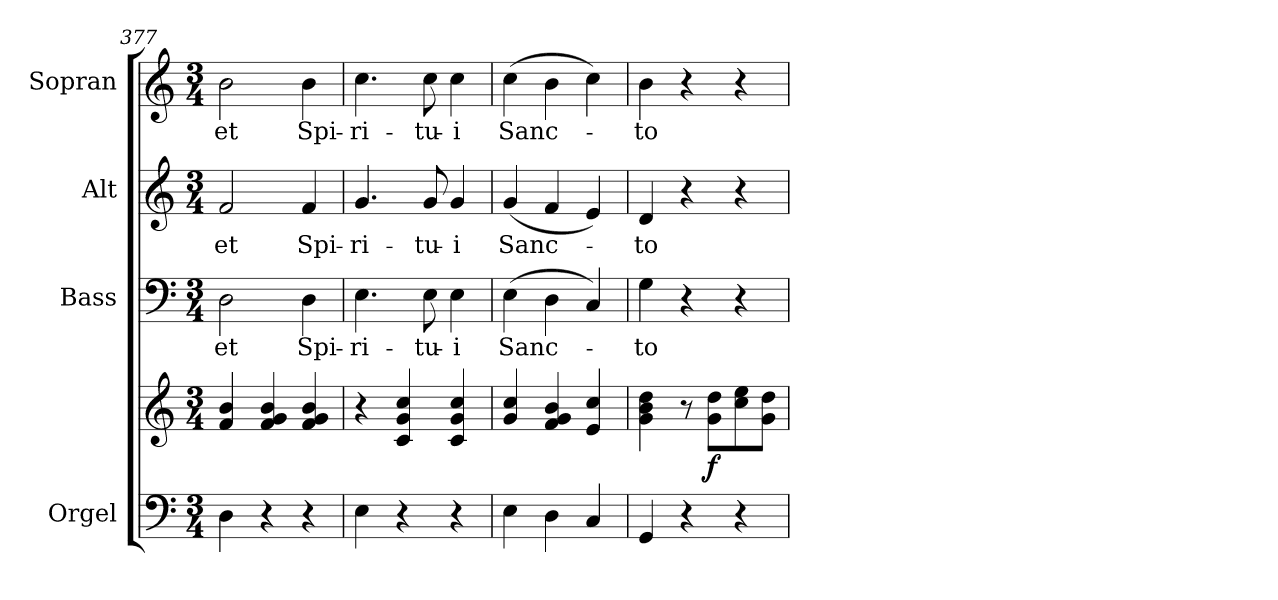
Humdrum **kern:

**kern	**kern	**dynam	**kern	**text	**kern	**text	**kern	**text
*part4	*part4	*part4	*part3	*part3	*part2	*part2	*part1	*part1
*staff5	*staff4	*staff4/5	*staff3	*staff3	*staff2	*staff2	*staff1	*staff1
*I"Orgel	*	*	*I"Bass	*	*I"Alt	*	*I"Sopran	*
*I'Org.	*	*	*I'B.	*	*I'A.	*	*I'S.	*
!!LO:PB:g=z
*clefF4	*clefG2	*	*clefF4	*	*clefG2	*	*clefG2	*
*k[]	*k[]	*	*k[]	*	*k[]	*	*k[]	*
*C:	*C:	*	*C:	*	*C:	*	*C:	*
*M3/4	*M3/4	*	*M3/4	*	*M3/4	*	*M3/4	*
=377	=377	=377	=377	=377	=377	=377	=377	=377
!	!	!	!	!LO:LY:b	!	!LO:LY:b	!	!LO:LY:b
4D\	4f/ 4b/	.	2D\	et	2f/	et	2b\	et
4r	4f/ 4g/ 4b/	.	.	.	.	.	.	.
!	!	!	!	!LO:LY:b	!	!LO:LY:b	!	!LO:LY:b
4r	4f/ 4g/ 4b/	.	4D\	Spi-	4f/	Spi-	4b\	Spi-
=378	=378	=378	=378	=378	=378	=378	=378	=378
!	!	!	!	!LO:LY:b	!	!LO:LY:b	!	!LO:LY:b
4E\	4r	.	4.E\	-ri-	4.g/	-ri-	4.cc\	-ri-
4r	4c/ 4g/ 4cc/	.	.	.	.	.	.	.
!	!	!	!	!LO:LY:b	!	!LO:LY:b	!	!LO:LY:b
.	.	.	8E\	-tu-	8g/	-tu-	8cc\	-tu-
!	!	!	!	!LO:LY:b	!	!LO:LY:b	!	!LO:LY:b
4r	4c/ 4g/ 4cc/	.	4E\	-i	4g/	-i	4cc\	-i
=379	=379	=379	=379	=379	=379	=379	=379	=379
!	!	!	!	!LO:LY:b	!	!LO:LY:b	!	!LO:LY:b
4E\	4g/ 4cc/	.	(>4E\	Sanc-	(<4g/	Sanc-	(>4cc\	Sanc-
4D\	4f/ 4g/ 4b/	.	4D\	.	4f/	.	4b\	.
4C/	4e/ 4cc/	.	4C/)	.	4e/)	.	4cc\)	.
=380	=380	=380	=380	=380	=380	=380	=380	=380
!	!	!	!	!LO:LY:b	!	!LO:LY:b	!	!LO:LY:b
4GG/	4g\ 4b\ 4dd\	.	4G\	-to	4d/	-to	4b\	-to
4r	8r	.	4r	.	4r	.	4r	.
!	!	!LO:DY:b	!	!	!	!	!	!
.	8g\ 8dd\L	f	.	.	.	.	.	.
4r	8cc\ 8ee\	.	4r	.	4r	.	4r	.
.	8g\ 8dd\J	.	.	.	.	.	.	.
=	=	=	=	=	=	=	=	=
*-	*-	*-	*-	*-	*-	*-	*-	*-
